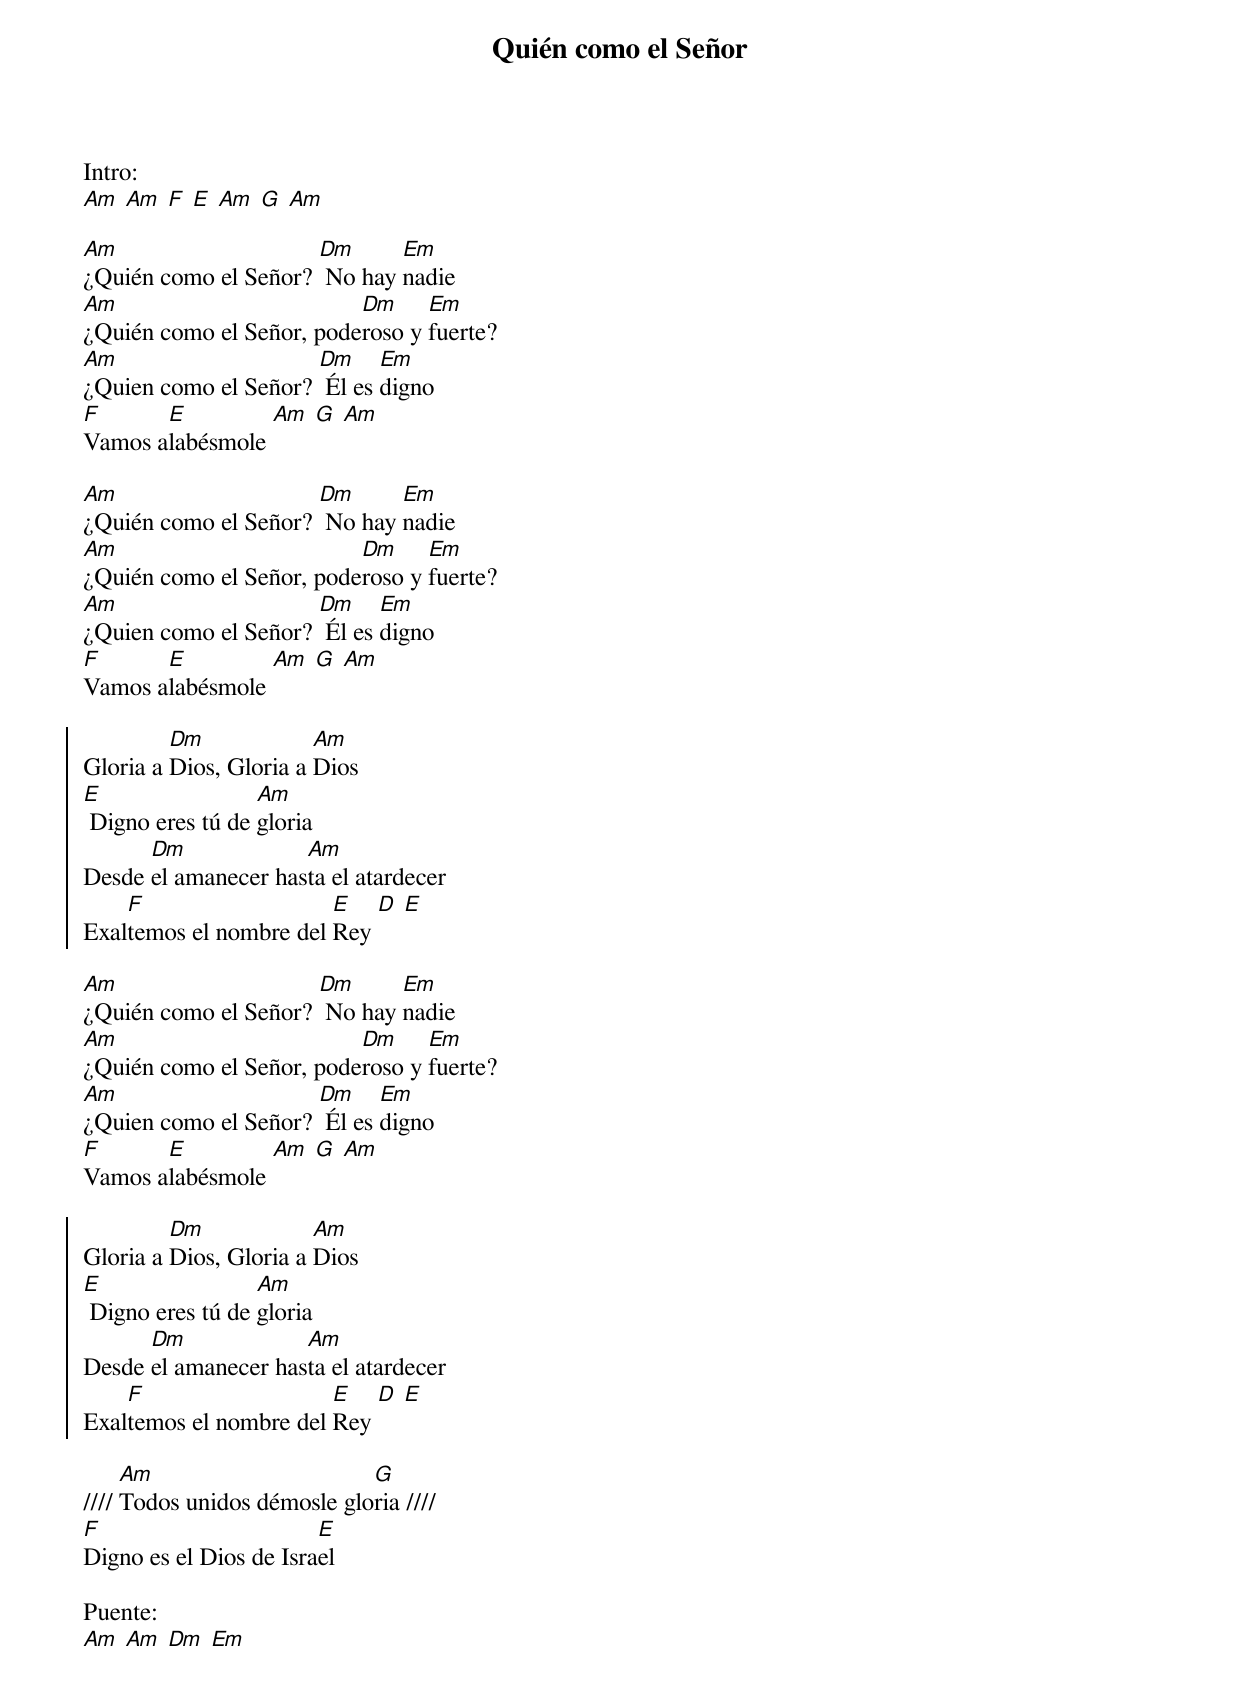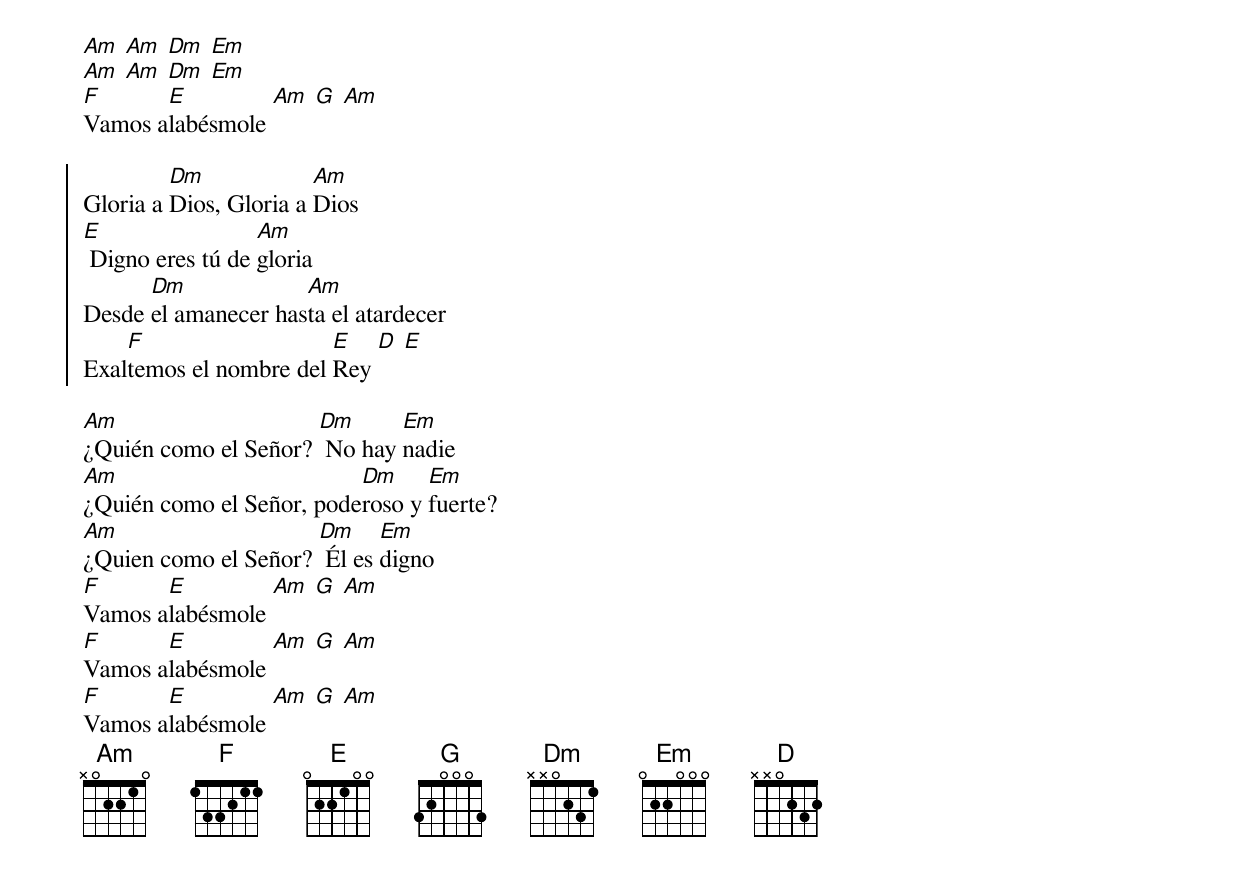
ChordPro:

{title:Quién como el Señor}
{subtitle:}
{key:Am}

Intro:
[Am] [Am] [F] [E] [Am] [G] [Am]

[Am]¿Quién como el Señor? [Dm] No hay [Em]nadie
[Am]¿Quién como el Señor, pode[Dm]roso y [Em]fuerte?
[Am]¿Quien como el Señor? [Dm] Él es [Em]digno
[F]Vamos a[E]labésmole [Am] [G] [Am]

[Am]¿Quién como el Señor? [Dm] No hay [Em]nadie
[Am]¿Quién como el Señor, pode[Dm]roso y [Em]fuerte?
[Am]¿Quien como el Señor? [Dm] Él es [Em]digno
[F]Vamos a[E]labésmole [Am] [G] [Am]

{start_of_chorus}
Gloria a [Dm]Dios, Gloria a [Am]Dios
[E] Digno eres tú de [Am]gloria
Desde [Dm]el amanecer has[Am]ta el atardecer
Exal[F]temos el nombre del [E]Rey [D] [E]
{end_of_chorus}

[Am]¿Quién como el Señor? [Dm] No hay [Em]nadie
[Am]¿Quién como el Señor, pode[Dm]roso y [Em]fuerte?
[Am]¿Quien como el Señor? [Dm] Él es [Em]digno
[F]Vamos a[E]labésmole [Am] [G] [Am]

{start_of_chorus}
Gloria a [Dm]Dios, Gloria a [Am]Dios
[E] Digno eres tú de [Am]gloria
Desde [Dm]el amanecer has[Am]ta el atardecer
Exal[F]temos el nombre del [E]Rey [D] [E]
{end_of_chorus}

//// [Am]Todos unidos démosle glo[G]ria ////
[F]Digno es el Dios de Isra[E]el

Puente:
[Am] [Am] [Dm] [Em]
[Am] [Am] [Dm] [Em]
[Am] [Am] [Dm] [Em]
[F]Vamos a[E]labésmole [Am] [G] [Am]

{start_of_chorus}
Gloria a [Dm]Dios, Gloria a [Am]Dios
[E] Digno eres tú de [Am]gloria
Desde [Dm]el amanecer has[Am]ta el atardecer
Exal[F]temos el nombre del [E]Rey [D] [E]
{end_of_chorus}

[Am]¿Quién como el Señor? [Dm] No hay [Em]nadie
[Am]¿Quién como el Señor, pode[Dm]roso y [Em]fuerte?
[Am]¿Quien como el Señor? [Dm] Él es [Em]digno
[F]Vamos a[E]labésmole [Am] [G] [Am]
[F]Vamos a[E]labésmole [Am] [G] [Am]
[F]Vamos a[E]labésmole [Am] [G] [Am]
